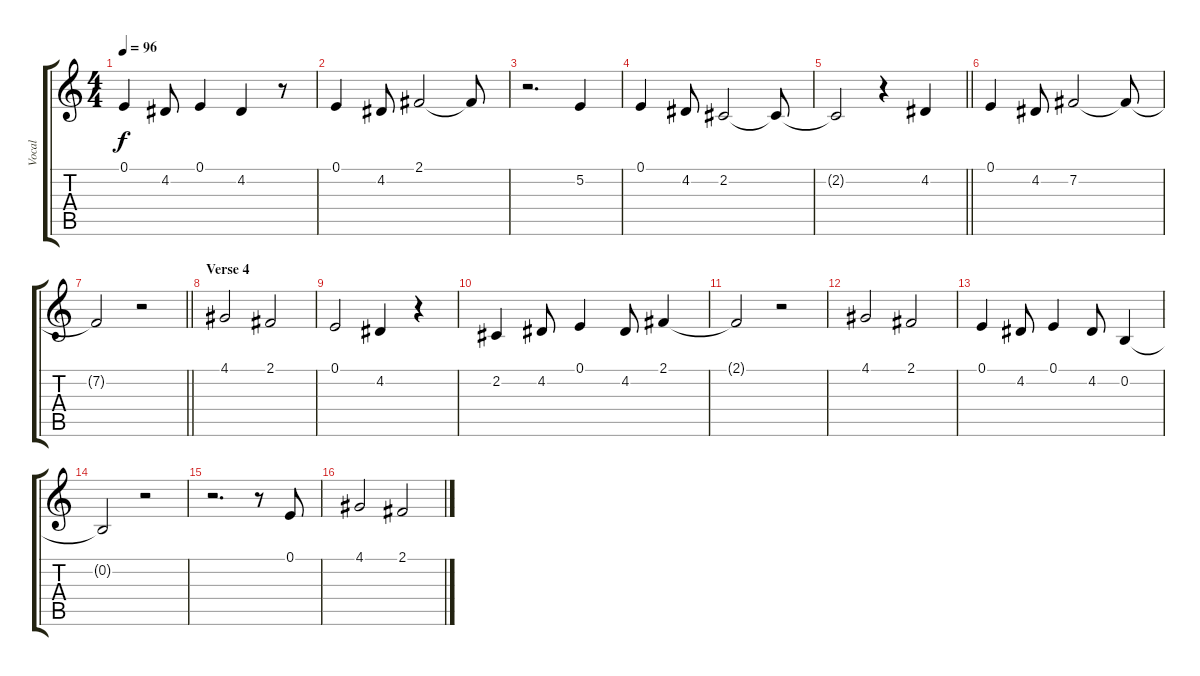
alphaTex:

\track ("Vocal" "Vocal") {instrument fx7echoes}
\staff {score tabs}
\tuning (E4 B3 G3 D3 A2 E2) {hide}
\ts (4 4)
\tempo 96
\clef g2
\ks c
0.1.4{dy f} 4.2.8 0.1.4 4.2.4 r.8 |
0.1.4 4.2.8 2.1.2 2.1{t}.8 |
r.2{d} 5.2.4 |
0.1.4 4.2.8 2.2.2 2.2{t}.8 |
\barLineRight lightlight
2.2{t}.2 r.4 4.2.4 |
0.1.4 4.2.8 7.2.2 7.2{t}.8 |
\barLineRight lightlight
7.2{t}.2 r.2 |
\section ("" "Verse 4")
4.1.2 2.1.2 |
0.1.2 4.2.4 r.4 |
2.2.4 4.2.8 0.1.4 4.2.8 2.1.4 |
2.1{t}.2 r.2 |
4.1.2 2.1.2 |
0.1.4 4.2.8 0.1.4 4.2.8 0.2.4 |
0.2{t}.2 r.2 |
r.2{d} r.8 0.1.8 |
4.1.2 2.1.2
